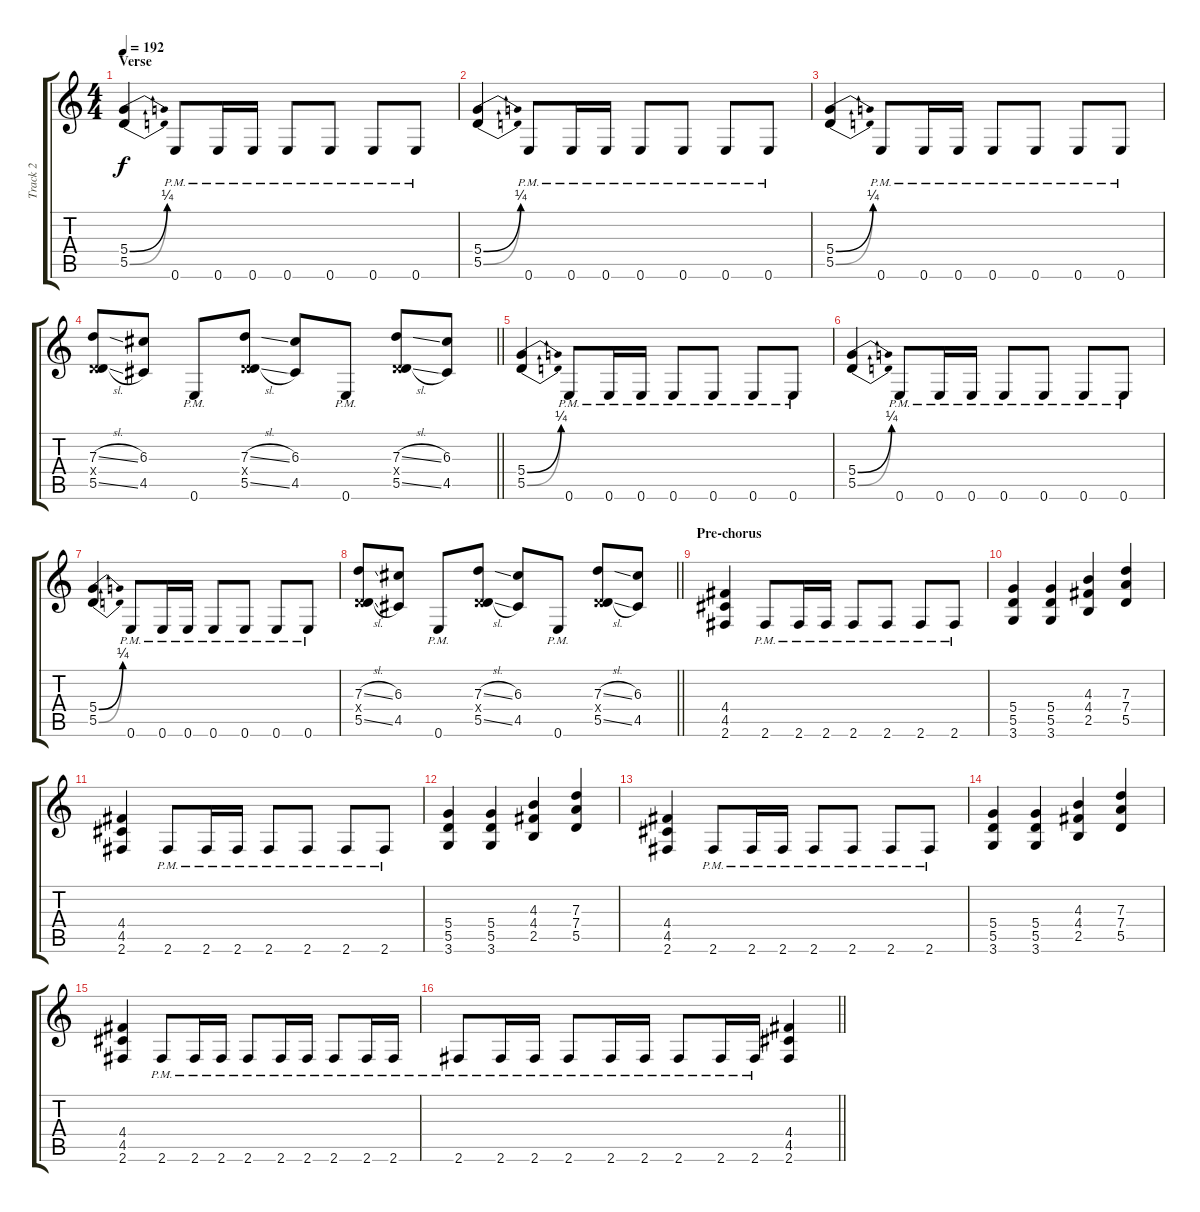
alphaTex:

\track ("Track 2" "Track 2") {instrument distortionguitar}
\staff {score tabs}
\tuning (E4 B3 G3 D3 A2 E2) {hide}
\ts (4 4)
\section ("" "Verse ")
\tempo 192
\clef g2
\ks c
(5.4{be (bend 0 0 60 1)} 5.5{be (bend 0 0 60 1)}).4{dy f} 0.6{pm}.8 0.6{pm}.16 0.6{pm}.16 0.6{pm}.8 0.6{pm}.8 0.6{pm}.8 0.6{pm}.8 |
(5.4{be (bend 0 0 60 1)} 5.5{be (bend 0 0 60 1)}).4 0.6{pm}.8 0.6{pm}.16 0.6{pm}.16 0.6{pm}.8 0.6{pm}.8 0.6{pm}.8 0.6{pm}.8 |
(5.4{be (bend 0 0 60 1)} 5.5{be (bend 0 0 60 1)}).4 0.6{pm}.8 0.6{pm}.16 0.6{pm}.16 0.6{pm}.8 0.6{pm}.8 0.6{pm}.8 0.6{pm}.8 |
\barLineRight lightlight
(7.3{sl} 0.4{x} 5.5{sl}).8 (6.3 4.5).8 0.6{pm}.8 (7.3{sl} 0.4{x} 5.5{sl}).8 (6.3 4.5).8 0.6{pm}.8 (7.3{sl} 0.4{x} 5.5{sl}).8 (6.3 4.5).8 |
(5.4{be (bend 0 0 60 1)} 5.5{be (bend 0 0 60 1)}).4 0.6{pm}.8 0.6{pm}.16 0.6{pm}.16 0.6{pm}.8 0.6{pm}.8 0.6{pm}.8 0.6{pm}.8 |
(5.4{be (bend 0 0 60 1)} 5.5{be (bend 0 0 60 1)}).4 0.6{pm}.8 0.6{pm}.16 0.6{pm}.16 0.6{pm}.8 0.6{pm}.8 0.6{pm}.8 0.6{pm}.8 |
(5.4{be (bend 0 0 60 1)} 5.5{be (bend 0 0 60 1)}).4 0.6{pm}.8 0.6{pm}.16 0.6{pm}.16 0.6{pm}.8 0.6{pm}.8 0.6{pm}.8 0.6{pm}.8 |
\barLineRight lightlight
(7.3{sl} 0.4{x} 5.5{sl}).8 (6.3 4.5).8 0.6{pm}.8 (7.3{sl} 0.4{x} 5.5{sl}).8 (6.3 4.5).8 0.6{pm}.8 (7.3{sl} 0.4{x} 5.5{sl}).8 (6.3 4.5).8 |
\section ("" "Pre-chorus")
(4.4 4.5 2.6).4 2.6{pm}.8 2.6{pm}.16 2.6{pm}.16 2.6{pm}.8 2.6{pm}.8 2.6{pm}.8 2.6{pm}.8 |
(5.4 5.5 3.6).4 (5.4 5.5 3.6).4 (4.3 4.4 2.5).4 (7.3 7.4 5.5).4 |
(4.4 4.5 2.6).4 2.6{pm}.8 2.6{pm}.16 2.6{pm}.16 2.6{pm}.8 2.6{pm}.8 2.6{pm}.8 2.6{pm}.8 |
(5.4 5.5 3.6).4 (5.4 5.5 3.6).4 (4.3 4.4 2.5).4 (7.3 7.4 5.5).4 |
(4.4 4.5 2.6).4 2.6{pm}.8 2.6{pm}.16 2.6{pm}.16 2.6{pm}.8 2.6{pm}.8 2.6{pm}.8 2.6{pm}.8 |
(5.4 5.5 3.6).4 (5.4 5.5 3.6).4 (4.3 4.4 2.5).4 (7.3 7.4 5.5).4 |
(4.4 4.5 2.6).4 2.6{pm}.8 2.6{pm}.16 2.6{pm}.16 2.6{pm}.8 2.6{pm}.16 2.6{pm}.16 2.6{pm}.8 2.6{pm}.16 2.6{pm}.16 |
\barLineRight lightlight
2.6{pm}.8 2.6{pm}.16 2.6{pm}.16 2.6{pm}.8 2.6{pm}.16 2.6{pm}.16 2.6{pm}.8 2.6{pm}.16 2.6{pm}.16 (4.4 4.5 2.6).4
